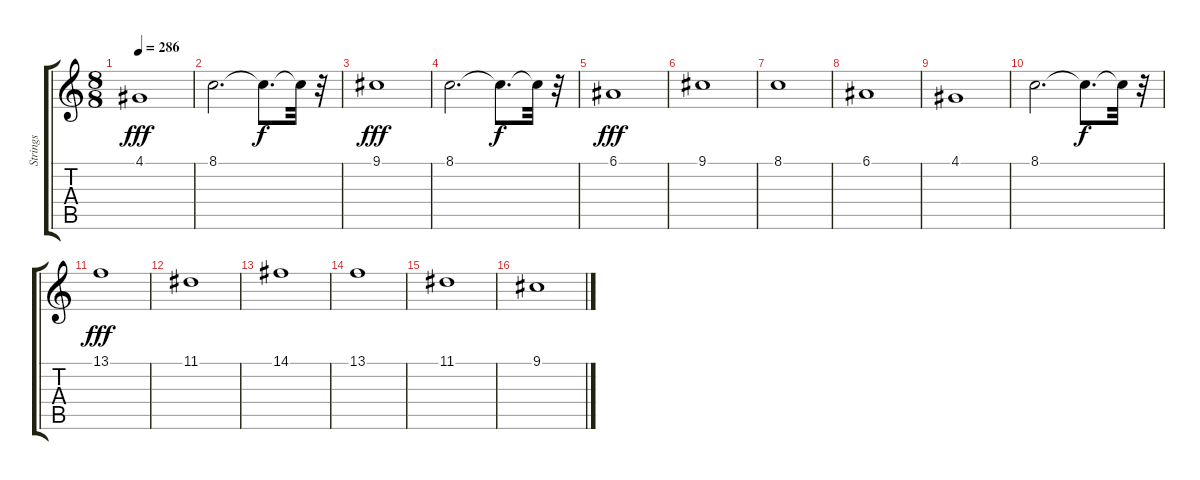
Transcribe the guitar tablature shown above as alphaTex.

\track ("Strings" "Strings") {instrument stringensemble1}
\staff {score tabs}
\tuning (E4 B3 G3 D3 A2 E2) {hide}
\ts (8 8)
\tempo 286
\clef g2
\ks c
4.1.1{dy fff} |
8.1.2{d} 8.1{t}.8{d dy f} 8.1{t}.32 r.32 |
9.1.1{dy fff} |
8.1.2{d} 8.1{t}.8{d dy f} 8.1{t}.32 r.32 |
6.1.1{dy fff} |
9.1.1 |
8.1.1 |
6.1.1 |
4.1.1 |
8.1.2{d} 8.1{t}.8{d dy f} 8.1{t}.32 r.32 |
13.1.1{dy fff} |
11.1.1 |
14.1.1 |
13.1.1 |
11.1.1 |
9.1.1
